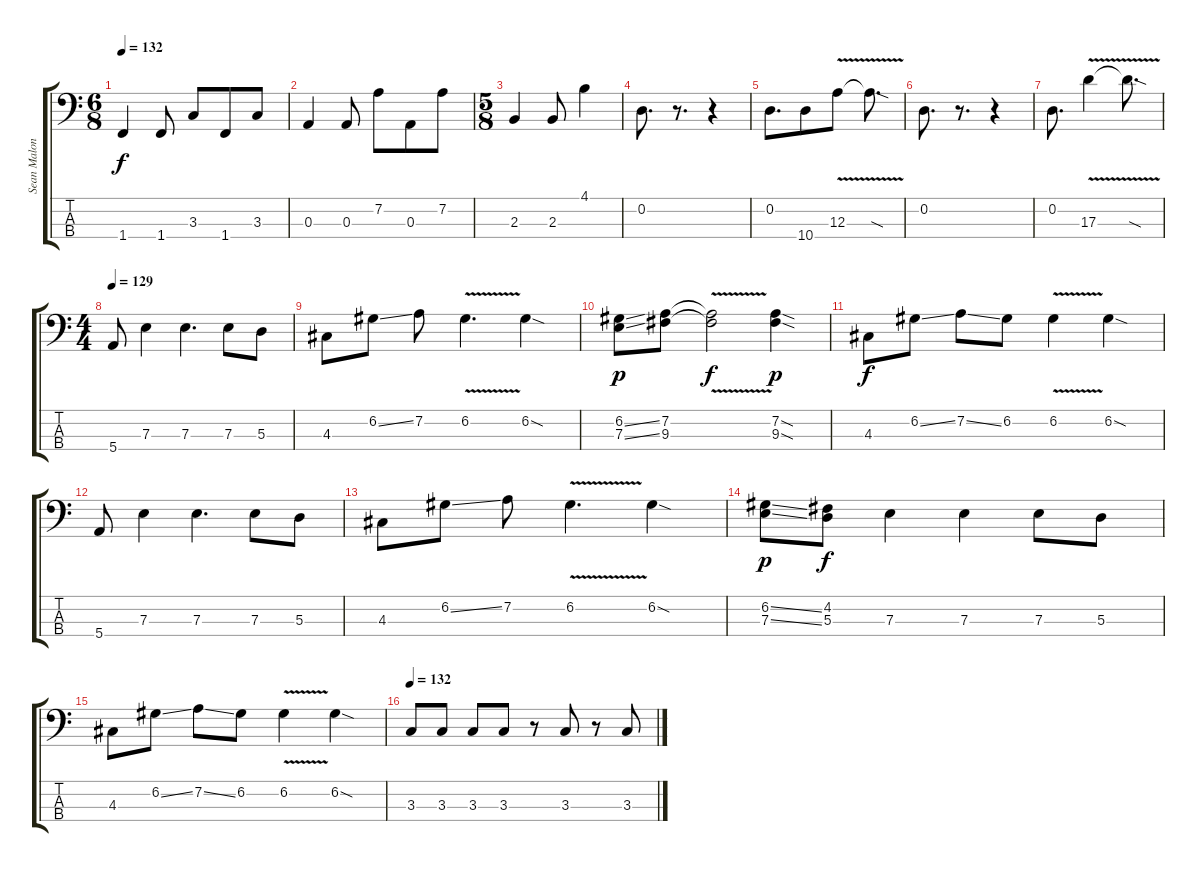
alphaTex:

\track ("Sean Malone" "Sean Malon") {instrument fretlessbass}
\staff {score tabs}
\tuning (G2 D2 A1 E1) {hide}
\ts (6 8)
\tempo 132
\clef f4
\ks c
1.4.4{dy f} 1.4.8 3.3.8 1.4.8 3.3.8 |
0.3.4 0.3.8 7.2.8 0.3.8 7.2.8 |
\ts (5 8)
2.3.4 2.3.8 4.1.4 |
0.2.8{d} r.8{d} r.4 |
0.2.8{d} 10.4.8 12.3{v}.8 12.3{sod t}.8{d} |
0.2.8{d} r.8{d} r.4 |
0.2.8{d} 17.3{v}.4 17.3{sod t}.8{d} |
\ts (4 4)
\tempo 127
\tempo 129
5.4.8 7.3.4 7.3.4{d} 7.3.8 5.3.8 |
4.3.8 6.2{ss}.8 7.2.8 6.2{v}.4{d} 6.2{sod}.4 |
(6.2{ss} 7.3{ss}).8{dy p} (7.2 9.3).8 (7.2{v t} 9.3{v t}).2{dy f} (7.2{sod} 9.3{sod}).4{dy p} |
4.3.8{dy f} 6.2{ss}.8 7.2{ss}.8 6.2.8 6.2{v}.4 6.2{sod}.4 |
5.4.8 7.3.4 7.3.4{d} 7.3.8 5.3.8 |
4.3.8 6.2{ss}.8 7.2.8 6.2{v}.4{d} 6.2{sod}.4 |
(6.2{ss} 7.3{ss}).8{dy p} (4.2 5.3).8{dy f} 7.3.4 7.3.4 7.3.8 5.3.8 |
4.3.8 6.2{ss}.8 7.2{ss}.8 6.2.8 6.2{v}.4 6.2{sod}.4 |
\tempo 132
3.3.8 3.3.8 3.3.8 3.3.8 r.8 3.3.8 r.8 3.3.8
